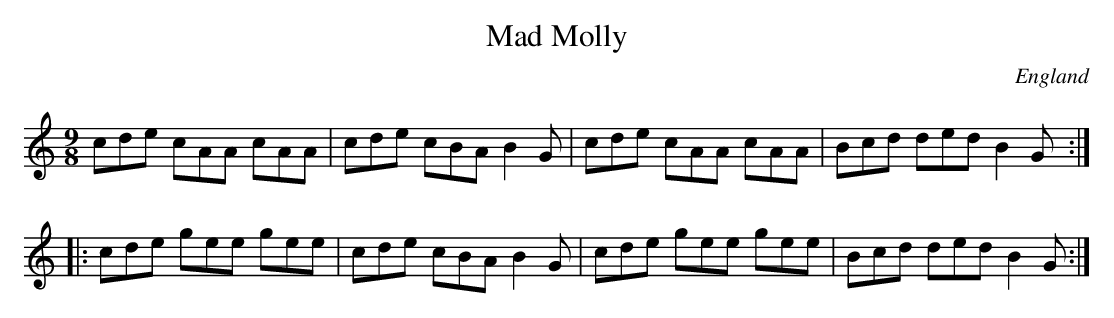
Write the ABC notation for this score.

X:1
T:Mad Molly
M:9/8
O:England
K:A minor
cde cAA cAA| cde cBA B2G| cde cAA cAA| Bcd ded B2G::
cde gee gee| cde cBA B2G| cde gee gee| Bcd ded B2G:|
